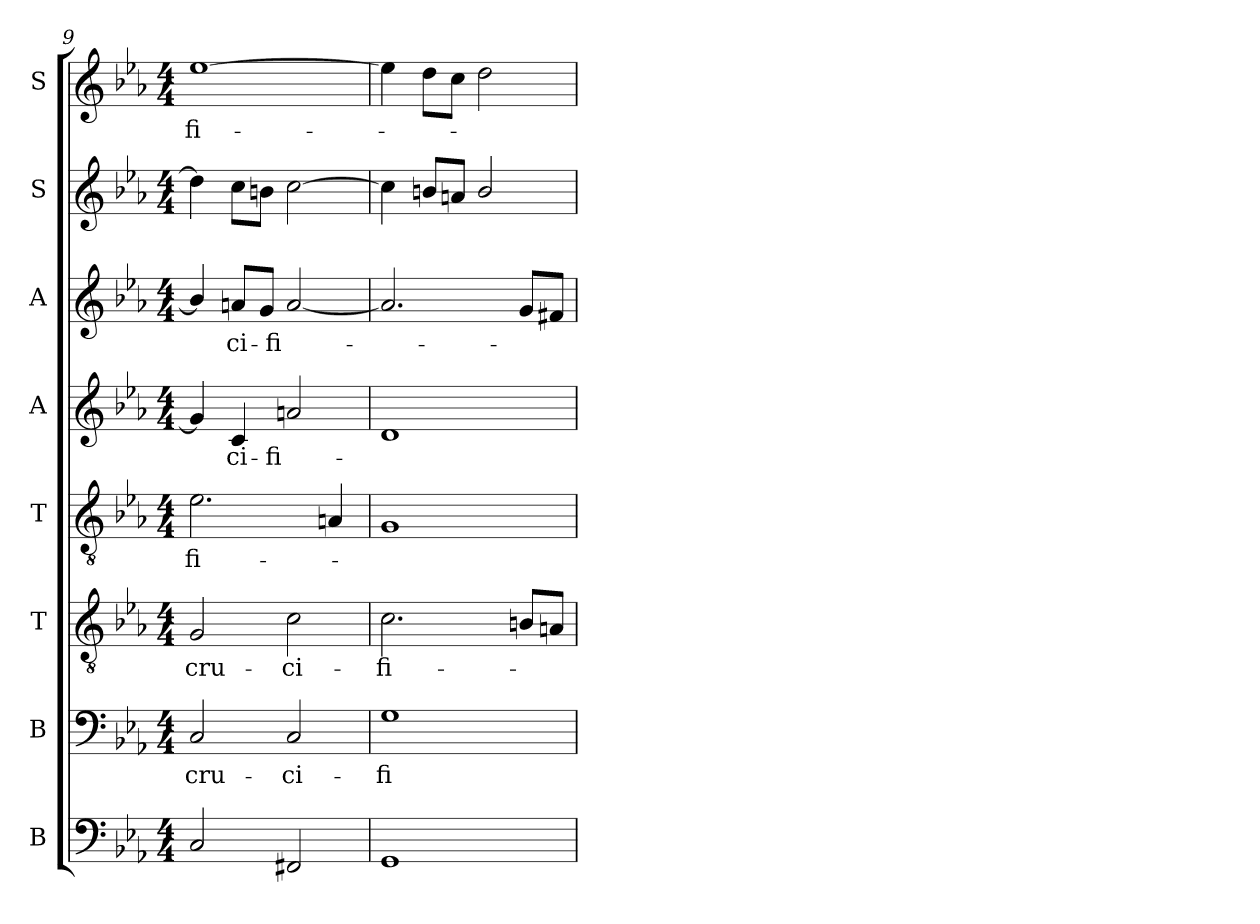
**kern	**kern	**text	**kern	**text	**kern	**text	**kern	**text	**kern	**text	**kern	**kern	**text
*part8	*part7	*part7	*part6	*part6	*part5	*part5	*part4	*part4	*part3	*part3	*part2	*part1	*part1
*staff8	*staff7	*staff7	*staff6	*staff6	*staff5	*staff5	*staff4	*staff4	*staff3	*staff3	*staff2	*staff1	*staff1
*I"B	*I"B	*	*I"T	*	*I"T	*	*I"A	*	*I"A	*	*I"S	*I"S	*
*I'B.	*I'B.	*	*I'T.	*	*I'T.	*	*I'A.	*	*I'A.	*	*I'S.	*I'S.	*
*clefF4	*clefF4	*	*clefGv2	*	*clefGv2	*	*clefG2	*	*clefG2	*	*clefG2	*clefG2	*
*	*	*	*ITrd7c12	*	*ITrd7c12	*	*	*	*	*	*	*	*
*k[b-e-a-]	*k[b-e-a-]	*	*k[b-e-a-]	*	*k[b-e-a-]	*	*k[b-e-a-]	*	*k[b-e-a-]	*	*k[b-e-a-]	*k[b-e-a-]	*
*E-:	*E-:	*	*E-:	*	*E-:	*	*E-:	*	*E-:	*	*E-:	*E-:	*
*M4/4	*M4/4	*	*M4/4	*	*M4/4	*	*M4/4	*	*M4/4	*	*M4/4	*M4/4	*
=9	=9	=9	=9	=9	=9	=9	=9	=9	=9	=9	=9	=9	=9
!	!	!LO:LY:b:color=#000000	!	!	!	!	!	!	!	!	!	!	!
!	!	!	!	!LO:LY:b:color=#000000	!	!	!	!	!	!	!	!	!
!	!	!	!	!	!	!LO:LY:b:color=#000000	!	!	!	!	!	!	!
!	!	!	!	!	!	!	!	!	!	!	!	!	!LO:LY:b:color=#000000
2Ci/	2Ci/	cru-	2GGi/	cru-	2.E-i\	-fi-	4gi/]	.	4b-i/]	.	4ddi\]	[1ee-i	-fi-
!	!	!	!	!	!	!	!	!LO:LY:b:color=#000000	!	!	!	!	!
!	!	!	!	!	!	!	!	!	!	!LO:LY:b:color=#000000	!	!	!
.	.	.	.	.	.	.	4ci/	-ci-	8ani/L	-ci-	8cci\L	.	.
.	.	.	.	.	.	.	.	.	8gi/J	.	8bni\J	.	.
!	!	!LO:LY:b:color=#000000	!	!	!	!	!	!	!	!	!	!	!
!	!	!	!	!LO:LY:b:color=#000000	!	!	!	!	!	!	!	!	!
!	!	!	!	!	!	!	!	!LO:LY:b:color=#000000	!	!	!	!	!
!	!	!	!	!	!	!	!	!	!	!LO:LY:b:color=#000000	!	!	!
2FF#Xi/	2Ci/	-ci-	2Ci\	-ci-	.	.	2ani/	-fi-	[2ai/	-fi-	[2cci\	.	.
.	.	.	.	.	4AAni/	.	.	.	.	.	.	.	.
=10	=10	=10	=10	=10	=10	=10	=10	=10	=10	=10	=10	=10	=10
!	!	!LO:LY:b:color=#000000	!	!	!	!	!	!	!	!	!	!	!
!	!	!	!	!LO:LY:b:color=#000000	!	!	!	!	!	!	!	!	!
1GGi	1Gi	-fi-	2.Ci\	-fi-	1GGi	.	1di	.	2.ai/]	.	4cci\]	4ee-i\]	.
.	.	.	.	.	.	.	.	.	.	.	8bni/L	8ddi\L	.
.	.	.	.	.	.	.	.	.	.	.	8ani/J	8cci\J	.
.	.	.	.	.	.	.	.	.	.	.	2bi/	2ddi\	.
.	.	.	8BBni/L	.	.	.	.	.	8gi/L	.	.	.	.
.	.	.	8AAni/J	.	.	.	.	.	8f#Xi/J	.	.	.	.
=	=	=	=	=	=	=	=	=	=	=	=	=	=
*-	*-	*-	*-	*-	*-	*-	*-	*-	*-	*-	*-	*-	*-
